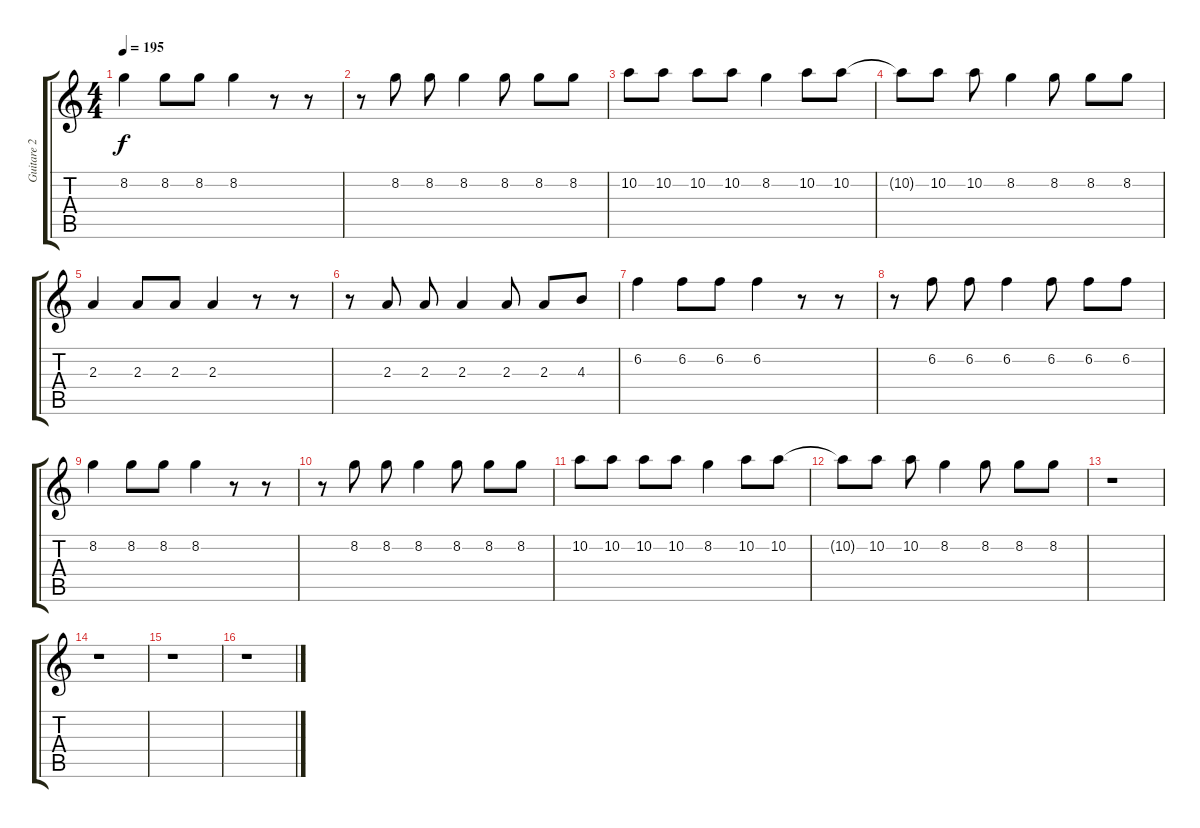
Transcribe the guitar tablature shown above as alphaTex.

\track ("Guitare 2" "Guitare 2") {instrument distortionguitar}
\staff {score tabs}
\tuning (E4 B3 G3 D3 A2 E2) {hide}
\ts (4 4)
\tempo 195
\clef g2
\ks c
8.2.4{dy f} 8.2.8 8.2.8 8.2.4 r.8 r.8 |
r.8 8.2.8 8.2.8 8.2.4 8.2.8 8.2.8 8.2.8 |
10.2.8 10.2.8 10.2.8 10.2.8 8.2.4 10.2.8 10.2.8 |
10.2{t}.8 10.2.8 10.2.8 8.2.4 8.2.8 8.2.8 8.2.8 |
2.3.4 2.3.8 2.3.8 2.3.4 r.8 r.8 |
r.8 2.3.8 2.3.8 2.3.4 2.3.8 2.3.8 4.3.8 |
6.2.4 6.2.8 6.2.8 6.2.4 r.8 r.8 |
r.8 6.2.8 6.2.8 6.2.4 6.2.8 6.2.8 6.2.8 |
8.2.4 8.2.8 8.2.8 8.2.4 r.8 r.8 |
r.8 8.2.8 8.2.8 8.2.4 8.2.8 8.2.8 8.2.8 |
10.2.8 10.2.8 10.2.8 10.2.8 8.2.4 10.2.8 10.2.8 |
10.2{t}.8 10.2.8 10.2.8 8.2.4 8.2.8 8.2.8 8.2.8 |
r.1 |
r.1 |
r.1 |
r.1
